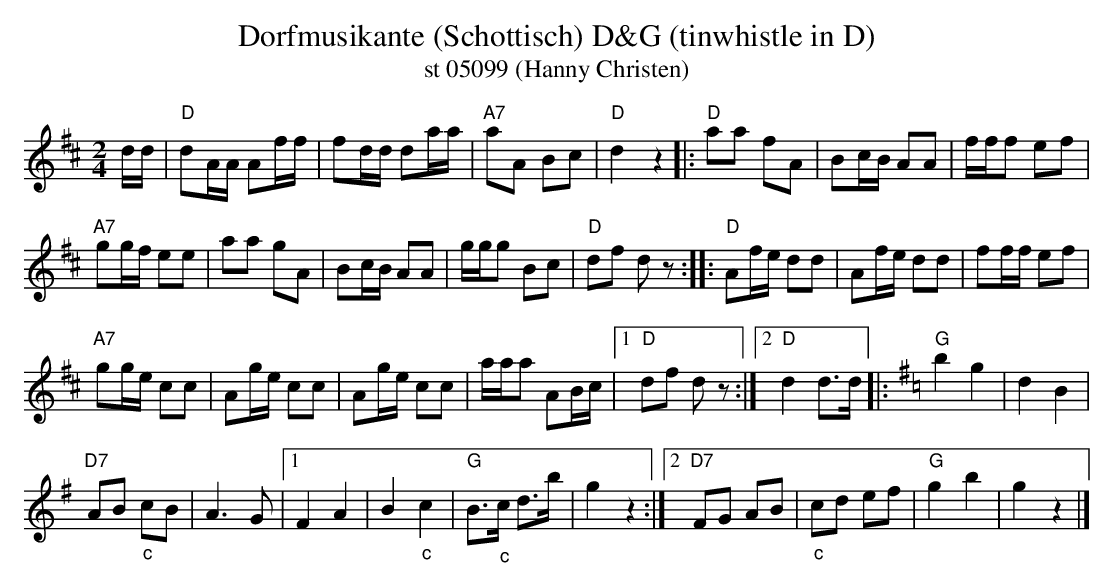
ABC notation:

X:1
T:Dorfmusikante (Schottisch) D&G (tinwhistle in D)
T: st 05099 (Hanny Christen)
M:2/4
L:1/16
K:D %%MIDI gchordon
dd | "D"d2AA A2ff | f2dd d2aa | "A7"a2A2 B2c2 | "D"d4z4 |: "D"a2a2 f2A2 | B2cB A2A2 | fff2 e2f2 |
"A7"g2gf e2e2 | a2a2 g2A2 | B2cB A2A2 | ggg2 B2c2 | "D"d2f2 d2z2 :: "D"A2fe d2d2 | A2fe d2d2 | f2ff e2f2 |
"A7"g2ge c2c2 | A2ge c2c2 | A2ge c2c2 | aaa2 A2Bc |1 "D"d2f2 d2z2 :|2 "D"d4 d2>d2 |: [K:Gmaj] [L:1/8] "G"b2g2 | d2B2 |
"D7"AB "_c"cB | A2>G2 |1 F2A2 | B2"_c"c2 | "G"B>"_c"c d>b | g2z2 :|2 "D7"FG AB | "_c"cd ef | "G"g2b2 | g2z2 |]
